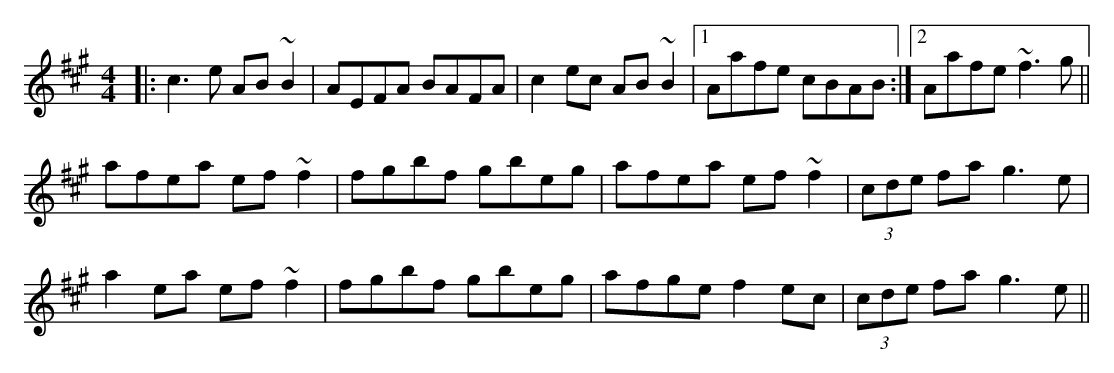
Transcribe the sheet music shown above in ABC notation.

X:1
M:4/4
K:A
|:c3e AB~B2|AEFA BAFA|c2ec AB~B2|1 Aafe cBAB:|2 Aafe ~f3g||
afea ef~f2|fgbf gbeg|afea ef~f2|(3cde fa g3e|
a2ea ef~f2|fgbf gbeg|afge f2ec|(3cde fa g3e||
